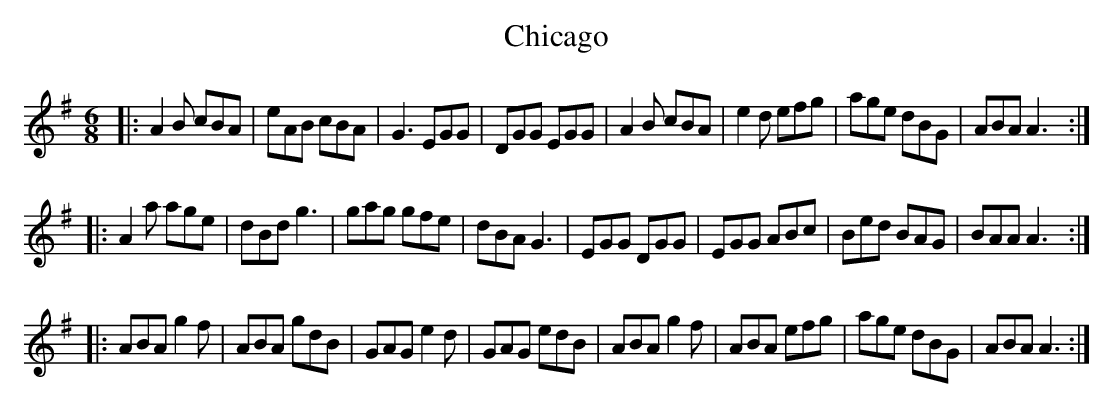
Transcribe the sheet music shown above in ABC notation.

X:1
T:Chicago
M:6/8
L:1/8
K:G
|:\
A2B cBA | eAB cBA | G3 EGG | DGG EGG |\
A2B cBA | e2d efg | age dBG | ABA A3 :|
|:\
A2a age | dBd g3 | gag gfe | dBA G3 |\
EGG DGG | EGG ABc | Bed BAG | BAA A3 :|
|:\
ABA g2f | ABA gdB | GAG e2d | GAG edB |\
ABA g2f | ABA efg | age dBG | ABA A3 :|
